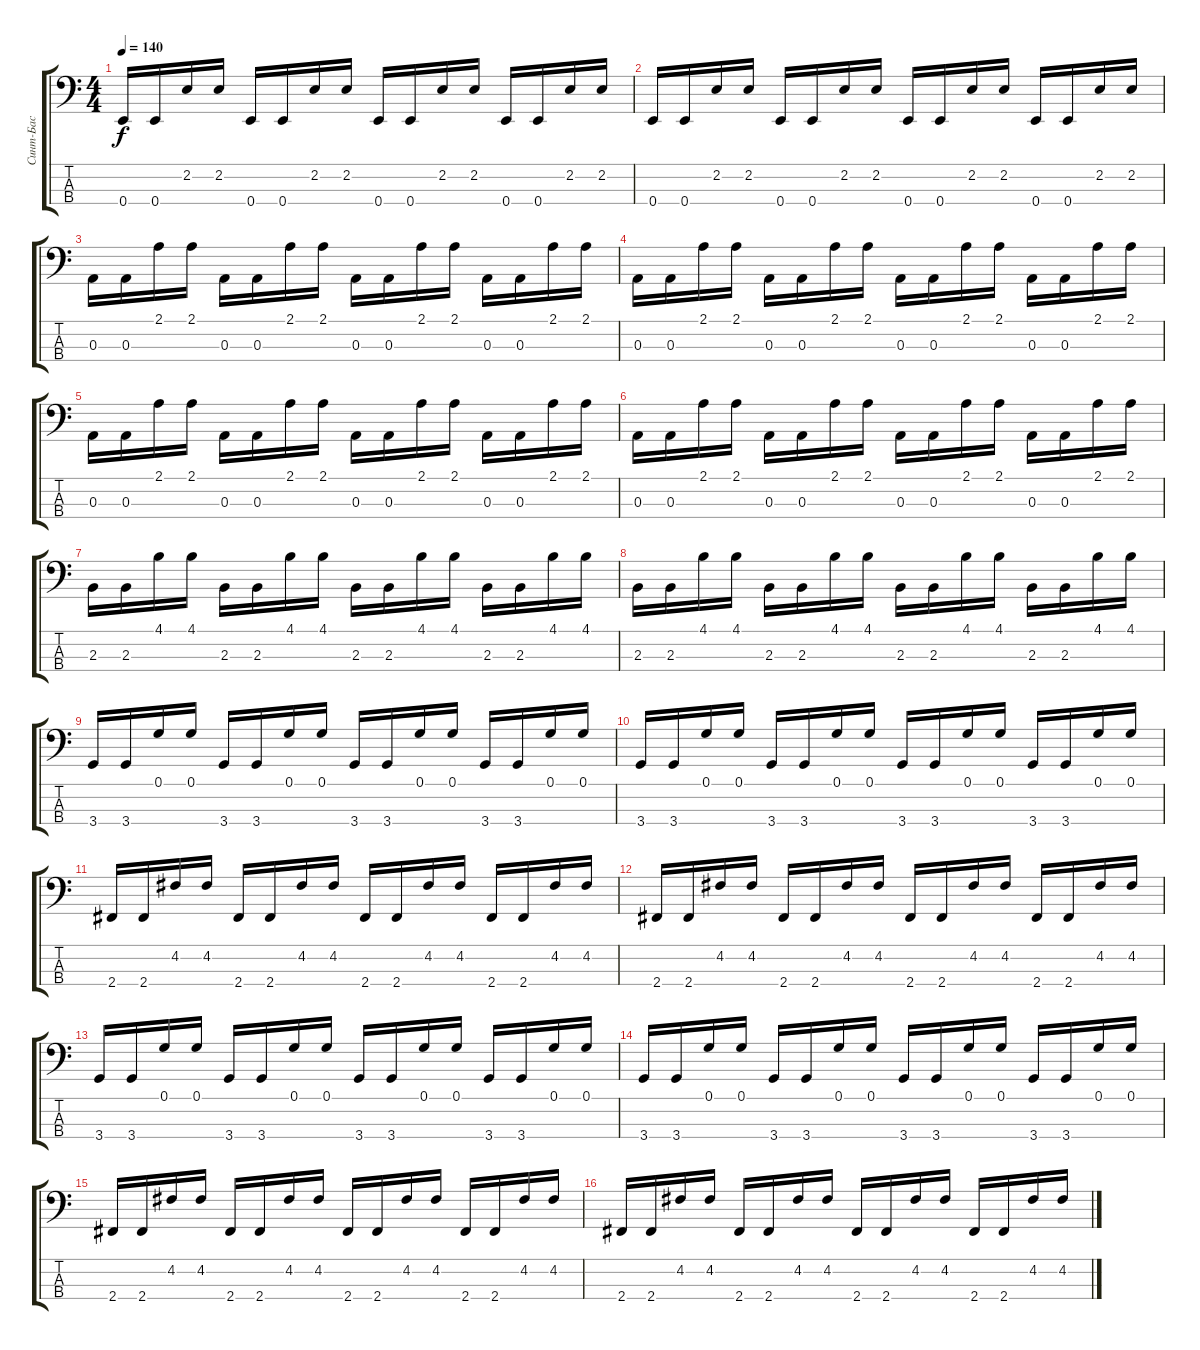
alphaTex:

\track ("Синт-Бас" "Синт-Бас") {instrument electricbassfinger}
\staff {score tabs}
\tuning (G2 D2 A1 E1) {hide}
\ts (4 4)
\tempo 140
\clef f4
\ks c
0.4.16{dy f} 0.4.16 2.2.16 2.2.16 0.4.16 0.4.16 2.2.16 2.2.16 0.4.16 0.4.16 2.2.16 2.2.16 0.4.16 0.4.16 2.2.16 2.2.16 |
0.4.16 0.4.16 2.2.16 2.2.16 0.4.16 0.4.16 2.2.16 2.2.16 0.4.16 0.4.16 2.2.16 2.2.16 0.4.16 0.4.16 2.2.16 2.2.16 |
0.3.16 0.3.16 2.1.16 2.1.16 0.3.16 0.3.16 2.1.16 2.1.16 0.3.16 0.3.16 2.1.16 2.1.16 0.3.16 0.3.16 2.1.16 2.1.16 |
0.3.16 0.3.16 2.1.16 2.1.16 0.3.16 0.3.16 2.1.16 2.1.16 0.3.16 0.3.16 2.1.16 2.1.16 0.3.16 0.3.16 2.1.16 2.1.16 |
0.3.16 0.3.16 2.1.16 2.1.16 0.3.16 0.3.16 2.1.16 2.1.16 0.3.16 0.3.16 2.1.16 2.1.16 0.3.16 0.3.16 2.1.16 2.1.16 |
0.3.16 0.3.16 2.1.16 2.1.16 0.3.16 0.3.16 2.1.16 2.1.16 0.3.16 0.3.16 2.1.16 2.1.16 0.3.16 0.3.16 2.1.16 2.1.16 |
2.3.16 2.3.16 4.1.16 4.1.16 2.3.16 2.3.16 4.1.16 4.1.16 2.3.16 2.3.16 4.1.16 4.1.16 2.3.16 2.3.16 4.1.16 4.1.16 |
2.3.16 2.3.16 4.1.16 4.1.16 2.3.16 2.3.16 4.1.16 4.1.16 2.3.16 2.3.16 4.1.16 4.1.16 2.3.16 2.3.16 4.1.16 4.1.16 |
3.4.16 3.4.16 0.1.16 0.1.16 3.4.16 3.4.16 0.1.16 0.1.16 3.4.16 3.4.16 0.1.16 0.1.16 3.4.16 3.4.16 0.1.16 0.1.16 |
3.4.16 3.4.16 0.1.16 0.1.16 3.4.16 3.4.16 0.1.16 0.1.16 3.4.16 3.4.16 0.1.16 0.1.16 3.4.16 3.4.16 0.1.16 0.1.16 |
2.4.16 2.4.16 4.2.16 4.2.16 2.4.16 2.4.16 4.2.16 4.2.16 2.4.16 2.4.16 4.2.16 4.2.16 2.4.16 2.4.16 4.2.16 4.2.16 |
2.4.16 2.4.16 4.2.16 4.2.16 2.4.16 2.4.16 4.2.16 4.2.16 2.4.16 2.4.16 4.2.16 4.2.16 2.4.16 2.4.16 4.2.16 4.2.16 |
3.4.16 3.4.16 0.1.16 0.1.16 3.4.16 3.4.16 0.1.16 0.1.16 3.4.16 3.4.16 0.1.16 0.1.16 3.4.16 3.4.16 0.1.16 0.1.16 |
3.4.16 3.4.16 0.1.16 0.1.16 3.4.16 3.4.16 0.1.16 0.1.16 3.4.16 3.4.16 0.1.16 0.1.16 3.4.16 3.4.16 0.1.16 0.1.16 |
2.4.16 2.4.16 4.2.16 4.2.16 2.4.16 2.4.16 4.2.16 4.2.16 2.4.16 2.4.16 4.2.16 4.2.16 2.4.16 2.4.16 4.2.16 4.2.16 |
2.4.16 2.4.16 4.2.16 4.2.16 2.4.16 2.4.16 4.2.16 4.2.16 2.4.16 2.4.16 4.2.16 4.2.16 2.4.16 2.4.16 4.2.16 4.2.16
